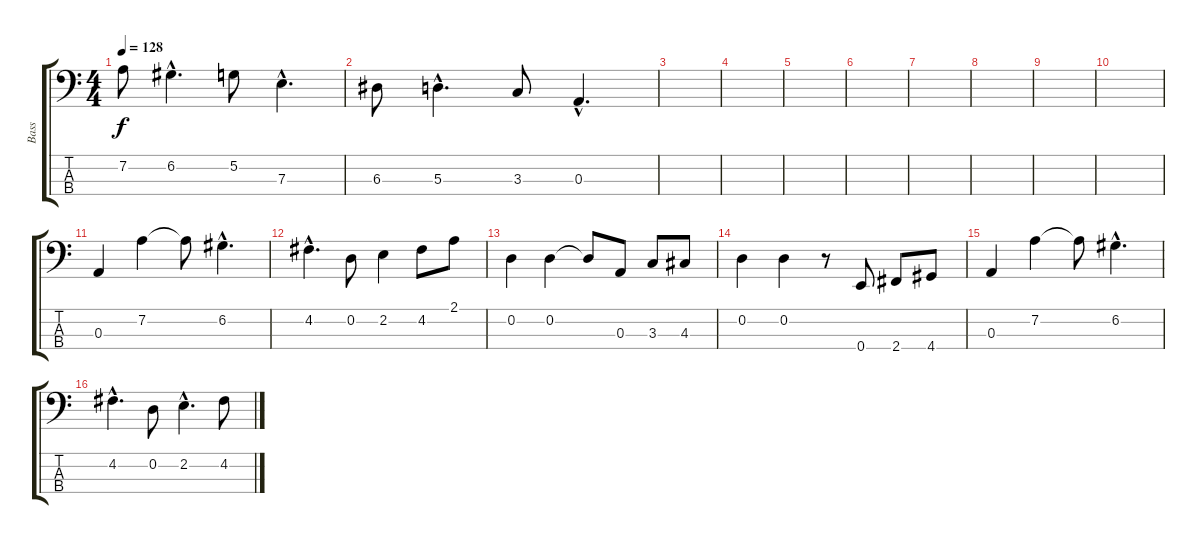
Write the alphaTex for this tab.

\track ("Bass" "Bass") {instrument electricbassfinger}
\staff {score tabs}
\tuning (G2 D2 A1 E1) {hide}
\ts (4 4)
\tempo 128
\clef f4
\ks c
7.2.8{dy f} 6.2{hac}.4{d} 5.2.8 7.3{hac}.4{d} |
6.3.8 5.3{hac}.4{d} 3.3.8 0.3{hac}.4{d} |
|
|
|
|
|
|
|
|
0.3.4 7.2.4 7.2{t}.8 6.2{hac}.4{d} |
4.2{hac}.4{d} 0.2.8 2.2.4 4.2.8 2.1.8 |
0.2.4 0.2.4 0.2{t}.8 0.3.8 3.3.8 4.3.8 |
0.2.4 0.2.4 r.8 0.4.8 2.4.8 4.4.8 |
0.3.4 7.2.4 7.2{t}.8 6.2{hac}.4{d} |
4.2{hac}.4{d} 0.2.8 2.2{hac}.4{d} 4.2.8
